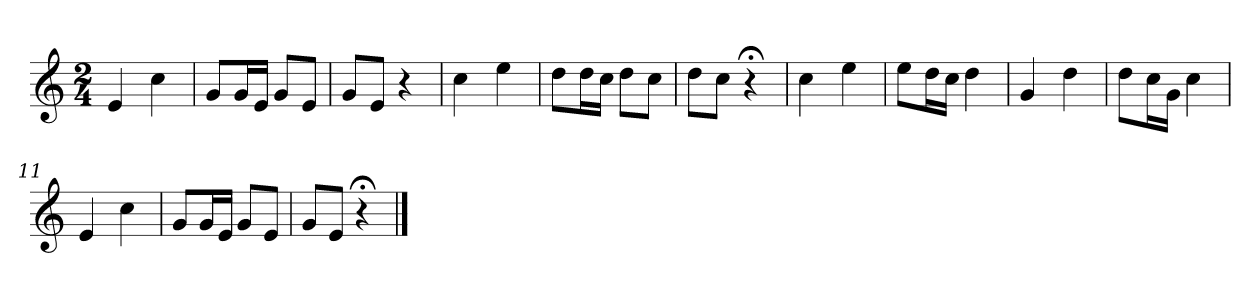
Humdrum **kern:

**kern
*part1
*staff1
*k[]
*C:
*M2/4
*MM120
=1
4e
4cc
=2
8gL
16gL
16eJJ
8gL
8eJ
=3
8gL
8eJ
4r
=4
4cc
4ee
=5
8ddL
16ddL
16ccJJ
8ddL
8ccJ
=6
8ddL
8ccJ
4r;<
=7
4cc
4ee
=8
8eeL
16ddL
16ccJJ
4dd
=9
4g
4dd
=10
8ddL
16ccL
16gJJ
4cc
=11
4e
4cc
=12
8gL
16gL
16eJJ
8gL
8eJ
=13
8gL
8eJ
4r;<
==
*-
